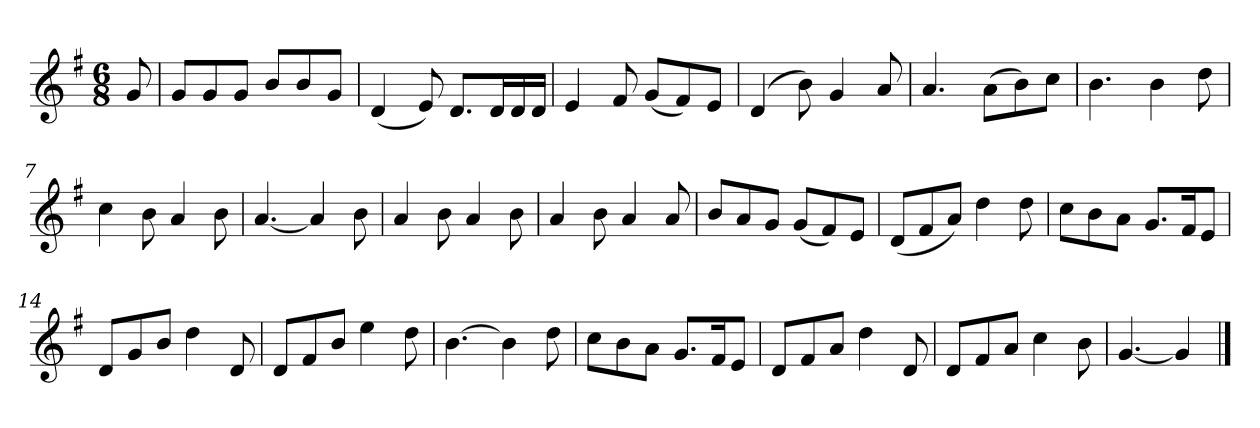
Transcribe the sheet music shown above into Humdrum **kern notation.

**kern
*part1
*staff1
*k[f#]
*M6/8
*MM120
=
8g
=1
8gL
8g
8gJ
8bL
8b
8gJ
=2
(4d
8e)
8.dL
16dL
16d
16dJJ
=3
4e
8f#
(8gL
8f#)
8eJ
=4
(4d
8b)
4g
8a
=5
4.a
(8aL
8b)
8ccJ
=6
4.b
4b
8dd
=7
4cc
8b
4a
8b
=8
[4.a
4a]
8b
=9
4a
8b
4a
8b
=10
4a
8b
4a
8a
=11
8bL
8a
8gJ
(8gL
8f#)
8eJ
=12
(8dL
8f#
8aJ)
4dd
8dd
=13
8ccL
8b
8aJ
8.gL
16f#K
8eJ
=14
8dL
8g
8bJ
4dd
8d
=15
8dL
8f#
8bJ
4ee
8dd
=16
[4.b
4b]
8dd
=17
8ccL
8b
8aJ
8.gL
16f#K
8eJ
=18
8dL
8f#
8aJ
4dd
8d
=19
8dL
8f#
8aJ
4cc
8b
=20
[4.g
4g]
==
*-
